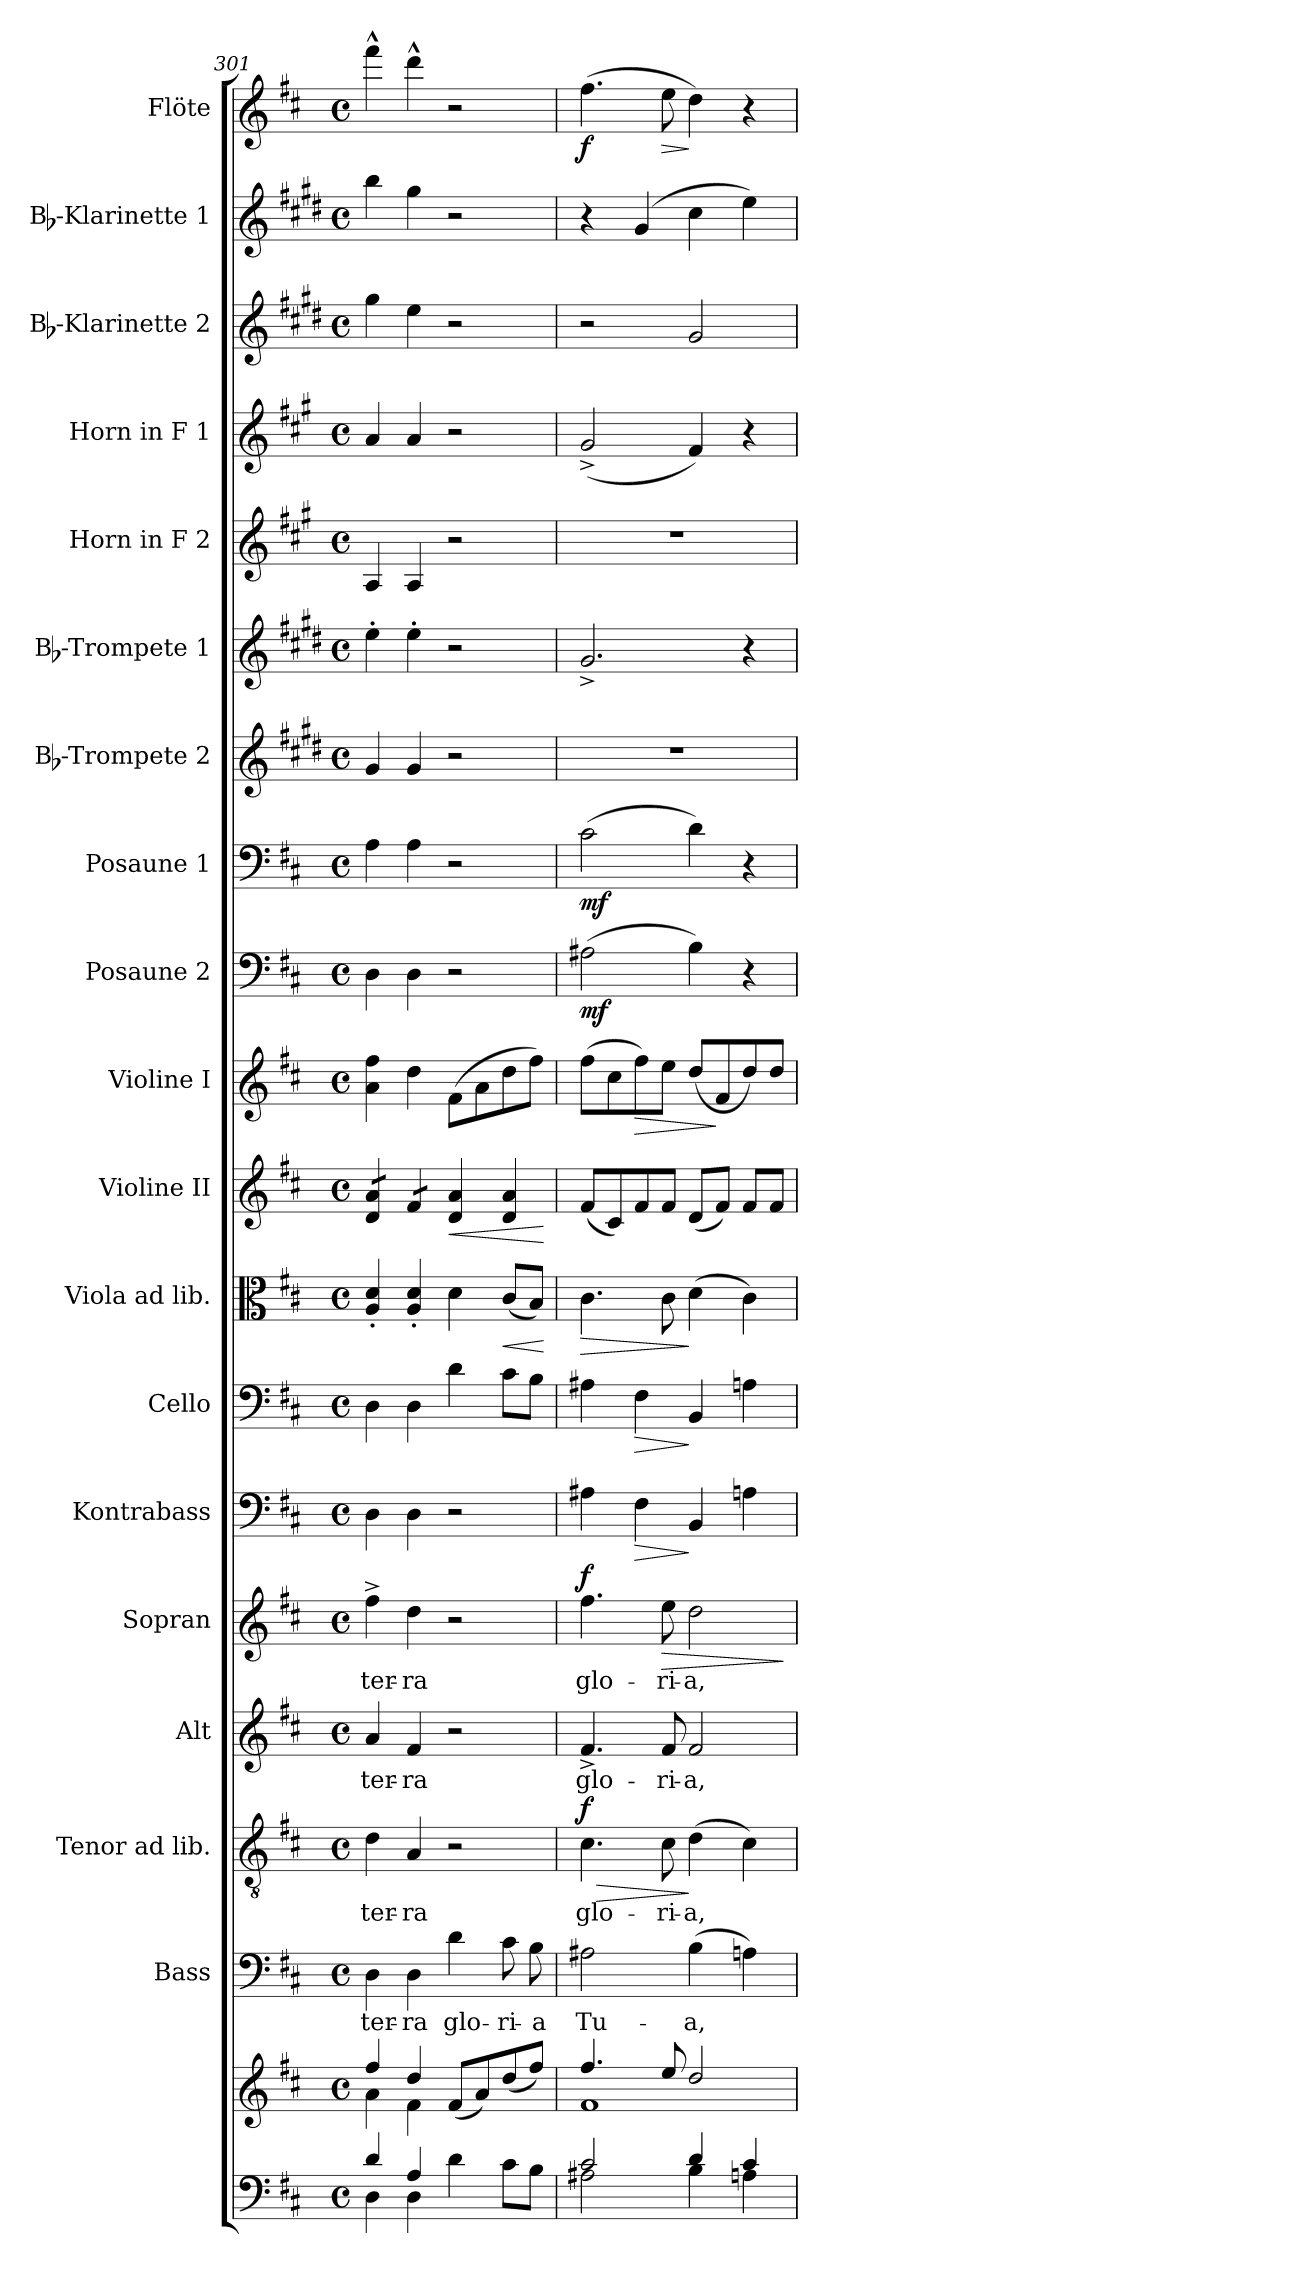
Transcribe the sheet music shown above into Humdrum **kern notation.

**kern	**kern	**kern	**text	**kern	**text	**dynam	**kern	**text	**kern	**text	**dynam	**kern	**dynam	**kern	**dynam	**kern	**dynam	**kern	**dynam	**kern	**dynam	**kern	**dynam	**kern	**dynam	**kern	**kern	**kern	**kern	**kern	**kern	**kern	**dynam
*part19	*part19	*part18	*part18	*part17	*part17	*part17	*part16	*part16	*part15	*part15	*part15	*part14	*part14	*part13	*part13	*part12	*part12	*part11	*part11	*part10	*part10	*part9	*part9	*part8	*part8	*part7	*part6	*part5	*part4	*part3	*part2	*part1	*part1
*staff20	*staff19	*staff18	*staff18	*staff17	*staff17	*staff17	*staff16	*staff16	*staff15	*staff15	*staff15	*staff14	*staff14	*staff13	*staff13	*staff12	*staff12	*staff11	*staff11	*staff10	*staff10	*staff9	*staff9	*staff8	*staff8	*staff7	*staff6	*staff5	*staff4	*staff3	*staff2	*staff1	*staff1
*	*	*I"Bass	*	*I"Tenor ad lib.	*	*	*I"Alt	*	*I"Sopran	*	*	*I"Kontrabass	*	*I"Cello	*	*I"Viola ad lib.	*	*I"Violine II	*	*I"Violine I	*	*I"Posaune 2	*	*I"Posaune 1	*	*I"Bb-Trompete 2	*I"Bb-Trompete 1	*I"Horn in F 2	*I"Horn in F 1	*I"Bb-Klarinette 2	*I"Bb-Klarinette 1	*I"Flöte	*
*	*	*I'B.	*	*I'T.	*	*	*I'A.	*	*I'S.	*	*	*I'Kb.	*	*	*	*I'Vla.	*	*I'Vl. II	*	*I'Vl. I	*	*I'Pos. 2	*	*I'Pos. 1	*	*I'Bb Trp. 2	*I'Bb Trp. 1	*	*	*I'Bb Kl. 2	*I'Bb Kl. 1	*I'Fl.	*
*clefF4	*clefG2	*clefF4	*	*clefGv2	*	*	*clefG2	*	*clefG2	*	*	*clefF4	*	*clefF4	*	*clefC3	*	*clefG2	*	*clefG2	*	*clefF4	*	*clefF4	*	*clefG2	*clefG2	*clefG2	*clefG2	*clefG2	*clefG2	*clefG2	*
*	*	*	*	*	*	*	*	*	*	*	*	*ITrd7c12	*	*	*	*	*	*	*	*	*	*	*	*	*	*ITrd1c2	*ITrd1c2	*ITrd4c7	*ITrd4c7	*ITrd1c2	*ITrd1c2	*	*
*k[f#c#]	*k[f#c#]	*k[f#c#]	*	*k[f#c#]	*	*	*k[f#c#]	*	*k[f#c#]	*	*	*k[f#c#]	*	*k[f#c#]	*	*k[f#c#]	*	*k[f#c#]	*	*k[f#c#]	*	*k[f#c#]	*	*k[f#c#]	*	*k[f#c#]	*k[f#c#]	*k[f#c#]	*k[f#c#]	*k[f#c#]	*k[f#c#]	*k[f#c#]	*
*D:	*D:	*D:	*	*D:	*	*	*D:	*	*D:	*	*	*D:	*	*D:	*	*D:	*	*D:	*	*D:	*	*D:	*	*D:	*	*D:	*D:	*D:	*D:	*D:	*D:	*D:	*
*M4/4	*M4/4	*M4/4	*	*M4/4	*	*	*M4/4	*	*M4/4	*	*	*M4/4	*	*M4/4	*	*M4/4	*	*M4/4	*	*M4/4	*	*M4/4	*	*M4/4	*	*M4/4	*M4/4	*M4/4	*M4/4	*M4/4	*M4/4	*M4/4	*
*met(c)	*met(c)	*met(c)	*	*met(c)	*	*	*met(c)	*	*met(c)	*	*	*met(c)	*	*met(c)	*	*met(c)	*	*met(c)	*	*met(c)	*	*met(c)	*	*met(c)	*	*met(c)	*met(c)	*met(c)	*met(c)	*met(c)	*met(c)	*met(c)	*
=301	=301	=301	=301	=301	=301	=301	=301	=301	=301	=301	=301	=301	=301	=301	=301	=301	=301	=301	=301	=301	=301	=301	=301	=301	=301	=301	=301	=301	=301	=301	=301	=301	=301
*^	*^	*	*	*	*	*	*	*	*	*	*	*	*	*	*	*	*	*	*	*	*	*	*	*	*	*	*	*	*	*	*	*	*
!	!	!	!	!	!LO:LY:b	!	!LO:LY:b	!	!	!LO:LY:b	!	!LO:LY:b	!	!	!	!	!	!	!	!	!	!	!	!	!	!	!	!	!	!	!	!	!	!	!
*	*	*	*	*	*	*	*	*	*	*	*	*	*	*	*	*	*	*	*	*tremolo	*	*	*	*	*	*	*	*	*	*	*	*	*	*	*
4d/	4D\	4ff#/	4a\	4D\	ter-	4d\	ter-	.	4a/	ter-	4ff#^>\	ter-	.	4DD\	.	4D\	.	4A/'< 4d/'<	.	8d/ 8a/L	.	4a\ 4ff#\	.	4D\	.	4A\	.	4f#</	4dd'>\	4D/	4d/	4ff#\	4aa\	4fff#^^>\	.
.	.	.	.	.	.	.	.	.	.	.	.	.	.	.	.	.	.	.	.	8d/ 8a/J	.	.	.	.	.	.	.	.	.	.	.	.	.	.	.
!	!	!	!	!	!LO:LY:b	!	!LO:LY:b	!	!	!LO:LY:b	!	!LO:LY:b	!	!	!	!	!	!	!	!	!	!	!	!	!	!	!	!	!	!	!	!	!	!	!
4A/	4D\	4dd/	4f#\	4D\	-ra	4A/	-ra	.	4f#/	-ra	4dd\	-ra	.	4DD\	.	4D\	.	4A/'< 4d/'<	.	8f#/L	.	4dd\	.	4D\	.	4A\	.	4f#</	4dd'>\	4D/	4d/	4dd\	4ff#\	4ddd^^>\	.
.	.	.	.	.	.	.	.	.	.	.	.	.	.	.	.	.	.	.	.	8f#/J	.	.	.	.	.	.	.	.	.	.	.	.	.	.	.
*	*	*	*	*	*	*	*	*	*	*	*	*	*	*	*	*	*	*	*	*Xtremolo	*	*	*	*	*	*	*	*	*	*	*	*	*	*	*
!	!	!	!	!	!LO:LY:b	!	!	!	!	!	!	!	!	!	!	!	!	!	!	!	!LO:HP:b	!	!	!	!	!	!	!	!	!	!	!	!	!	!
2ryy	4d\	(<8f#/L	2ryy	4d\	glo-	2r	.	.	2r	.	2r	.	.	2r	.	4d\	.	4d\	.	4d/ 4a/	<	(>8f#\L	.	2r	.	2r	.	2r	2r	2r	2r	2r	2r	2r	.
.	.	8a/)	.	.	.	.	.	.	.	.	.	.	.	.	.	.	.	.	.	.	.	8a\	.	.	.	.	.	.	.	.	.	.	.	.	.
!	!	!	!	!	!LO:LY:b	!	!	!	!	!	!	!	!	!	!	!	!	!	!LO:HP:b	!	!	!	!	!	!	!	!	!	!	!	!	!	!	!	!
.	8c#\L	(<8dd/	.	8c#\	-ri-	.	.	.	.	.	.	.	.	.	.	8c#\L	.	(<8c#/L	<	4d/ 4a/	.	8dd\	.	.	.	.	.	.	.	.	.	.	.	.	.
!	!	!	!	!	!LO:LY:b	!	!	!	!	!	!	!	!	!	!	!	!	!	!	!	!	!	!	!	!	!	!	!	!	!	!	!	!	!	!
.	8B\J	8ff#/J)	.	8B\	-a	.	.	.	.	.	.	.	.	.	.	8B\J	.	8B/J)	.	.	.	8ff#\J)	.	.	.	.	.	.	.	.	.	.	.	.	.
*v	*v	*	*	*	*	*	*	*	*	*	*	*	*	*	*	*	*	*	*	*	*	*	*	*	*	*	*	*	*	*	*	*	*	*	*
*	*v	*v	*	*	*	*	*	*	*	*	*	*	*	*	*	*	*	*	*	*	*	*	*	*	*	*	*	*	*	*	*	*	*	*
.	.	.	.	.	.	.	.	.	.	.	.	.	.	.	.	.	[	.	[	.	.	.	.	.	.	.	.	.	.	.	.	.	.
!!LO:PB:g=z
=302	=302	=302	=302	=302	=302	=302	=302	=302	=302	=302	=302	=302	=302	=302	=302	=302	=302	=302	=302	=302	=302	=302	=302	=302	=302	=302	=302	=302	=302	=302	=302	=302	=302
*^	*^	*	*	*	*	*	*	*	*	*	*	*	*	*	*	*	*	*	*	*	*	*	*	*	*	*	*	*	*	*	*	*	*
!	!	!	!	!	!LO:LY:b	!	!LO:LY:b	!LO:HP:b	!	!LO:LY:b	!	!LO:LY:b	!	!	!	!	!	!	!LO:HP:b	!	!	!	!	!	!	!	!	!	!	!	!	!	!	!	!
!	!	!	!	!	!	!	!	!LO:DY:n=1:a	!	!	!	!	!LO:DY:a	!	!	!	!	!	!	!	!	!	!	!	!LO:DY:b	!	!LO:DY:b	!	!	!	!	!	!	!	!LO:DY:b
2c#/	2A#X\	4.ff#/	1f#	2A#X\	Tu-	4.c#\	glo-	> f	4.f#^>/	glo-	4.ff#\	glo-	f	4AA#X\	.	4A#X\	.	4.c#\	>	(<8f#/L	.	(>8ff#\L	.	(>2A#X\	mf	(>2c#\	mf	1r	2.f#^</	1r	(<2c#^</	2r	4r	(>4.ff#\	f
.	.	.	.	.	.	.	.	.	.	.	.	.	.	.	.	.	.	.	.	8c#/)	.	8cc#\	.	.	.	.	.	.	.	.	.	.	.	.	.
!	!	!	!	!	!	!	!	!	!	!	!	!	!	!	!LO:HP:b	!	!LO:HP:b	!	!	!	!	!	!LO:HP:b	!	!	!	!	!	!	!	!	!	!	!	!
.	.	.	.	.	.	.	.	.	.	.	.	.	.	4FF#\	>	4F#\	>	.	.	8f#/	.	8ff#\)	>	.	.	.	.	.	.	.	.	.	(4f#/	.	.
!	!	!	!	!	!	!	!LO:LY:b	!	!	!LO:LY:b	!	!LO:LY:b	!LO:HP:b	!	!	!	!	!	!	!	!	!	!	!	!	!	!	!	!	!	!	!	!	!	!LO:HP:b
.	.	8ee/	.	.	.	8c#\	-ri-	.	8f#/	-ri-	8ee\	-ri-	>	.	.	.	.	8c#\	.	8f#/J	.	8ee\J	.	.	.	.	.	.	.	.	.	.	.	8ee\	>
!	!	!	!	!	!LO:LY:b	!	!LO:LY:b	!	!	!LO:LY:b	!	!LO:LY:b	!	!	!	!	!	!	!	!	!	!	!	!	!	!	!	!	!	!	!	!	!	!	!
4d/	4B\	2dd/	.	(>4B\	-a,	(>4d\	-a,	]	2f#/	-a,	2dd\	-a,	.	4BBB/	]	4BB/	]	(>4d\	]	(<8d/L	.	(<8dd/L	.	4B\)	.	4d\)	.	.	.	.	4B/)	2f#/	4b\	4dd\)	]
.	.	.	.	.	.	.	.	.	.	.	.	.	.	.	.	.	.	.	.	8f#/J)	.	8f#/	]	.	.	.	.	.	.	.	.	.	.	.	.
4c#/	4An\	.	.	4An\)	.	4c#\)	.	.	.	.	.	.	.	4AAn\	.	4An\	.	4c#\)	.	8f#/L	.	8dd/)	.	4r	.	4r	.	.	4r	.	4r	.	4dd\)	4r	.
.	.	.	.	.	.	.	.	.	.	.	.	.	.	.	.	.	.	.	.	8f#/J	.	8dd/J	.	.	.	.	.	.	.	.	.	.	.	.	.
*v	*v	*	*	*	*	*	*	*	*	*	*	*	*	*	*	*	*	*	*	*	*	*	*	*	*	*	*	*	*	*	*	*	*	*	*
*	*v	*v	*	*	*	*	*	*	*	*	*	*	*	*	*	*	*	*	*	*	*	*	*	*	*	*	*	*	*	*	*	*	*	*
.	.	.	.	.	.	.	.	.	.	.	]	.	.	.	.	.	.	.	.	.	.	.	.	.	.	.	.	.	.	.	.	.	.
=	=	=	=	=	=	=	=	=	=	=	=	=	=	=	=	=	=	=	=	=	=	=	=	=	=	=	=	=	=	=	=	=	=
*-	*-	*-	*-	*-	*-	*-	*-	*-	*-	*-	*-	*-	*-	*-	*-	*-	*-	*-	*-	*-	*-	*-	*-	*-	*-	*-	*-	*-	*-	*-	*-	*-	*-
